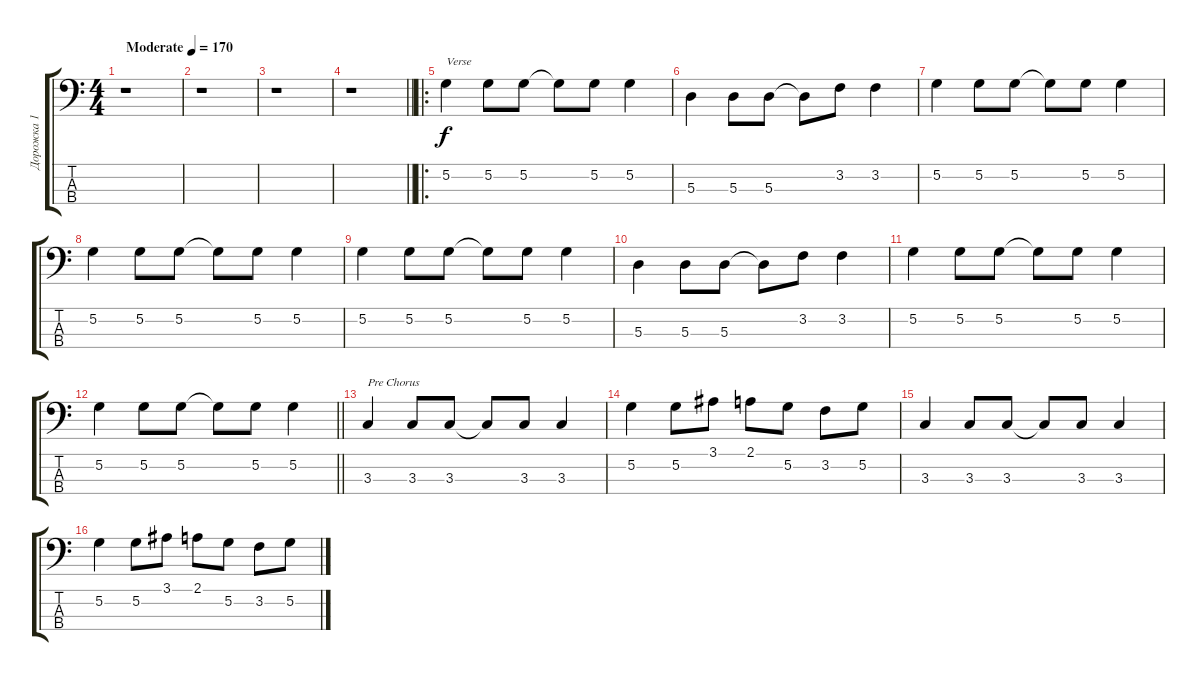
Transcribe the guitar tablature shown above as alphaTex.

\track ("Дорожка 1" "Дорожка 1") {instrument slapbass1}
\staff {score tabs}
\tuning (G2 D2 A1 E1) {hide}
\ts (4 4)
\tempo (170 "Moderate")
\clef f4
\ks c
r.1{dy f instrument slapbass1} |
r.1 |
r.1 |
\barLineRight lightlight
r.1 |
\ro
5.2.4{txt "Verse"} 5.2.8 5.2.8 5.2{t}.8 5.2.8 5.2.4 |
5.3.4 5.3.8 5.3.8 5.3{t}.8 3.2.8 3.2.4 |
5.2.4 5.2.8 5.2.8 5.2{t}.8 5.2.8 5.2.4 |
5.2.4 5.2.8 5.2.8 5.2{t}.8 5.2.8 5.2.4 |
5.2.4 5.2.8 5.2.8 5.2{t}.8 5.2.8 5.2.4 |
5.3.4 5.3.8 5.3.8 5.3{t}.8 3.2.8 3.2.4 |
5.2.4 5.2.8 5.2.8 5.2{t}.8 5.2.8 5.2.4 |
\barLineRight lightlight
5.2.4 5.2.8 5.2.8 5.2{t}.8 5.2.8 5.2.4 |
3.3.4{txt "Pre Chorus"} 3.3.8 3.3.8 3.3{t}.8 3.3.8 3.3.4 |
5.2.4 5.2.8 3.1.8 2.1.8 5.2.8 3.2.8 5.2.8 |
3.3.4 3.3.8 3.3.8 3.3{t}.8 3.3.8 3.3.4 |
5.2.4 5.2.8 3.1.8 2.1.8 5.2.8 3.2.8 5.2.8
